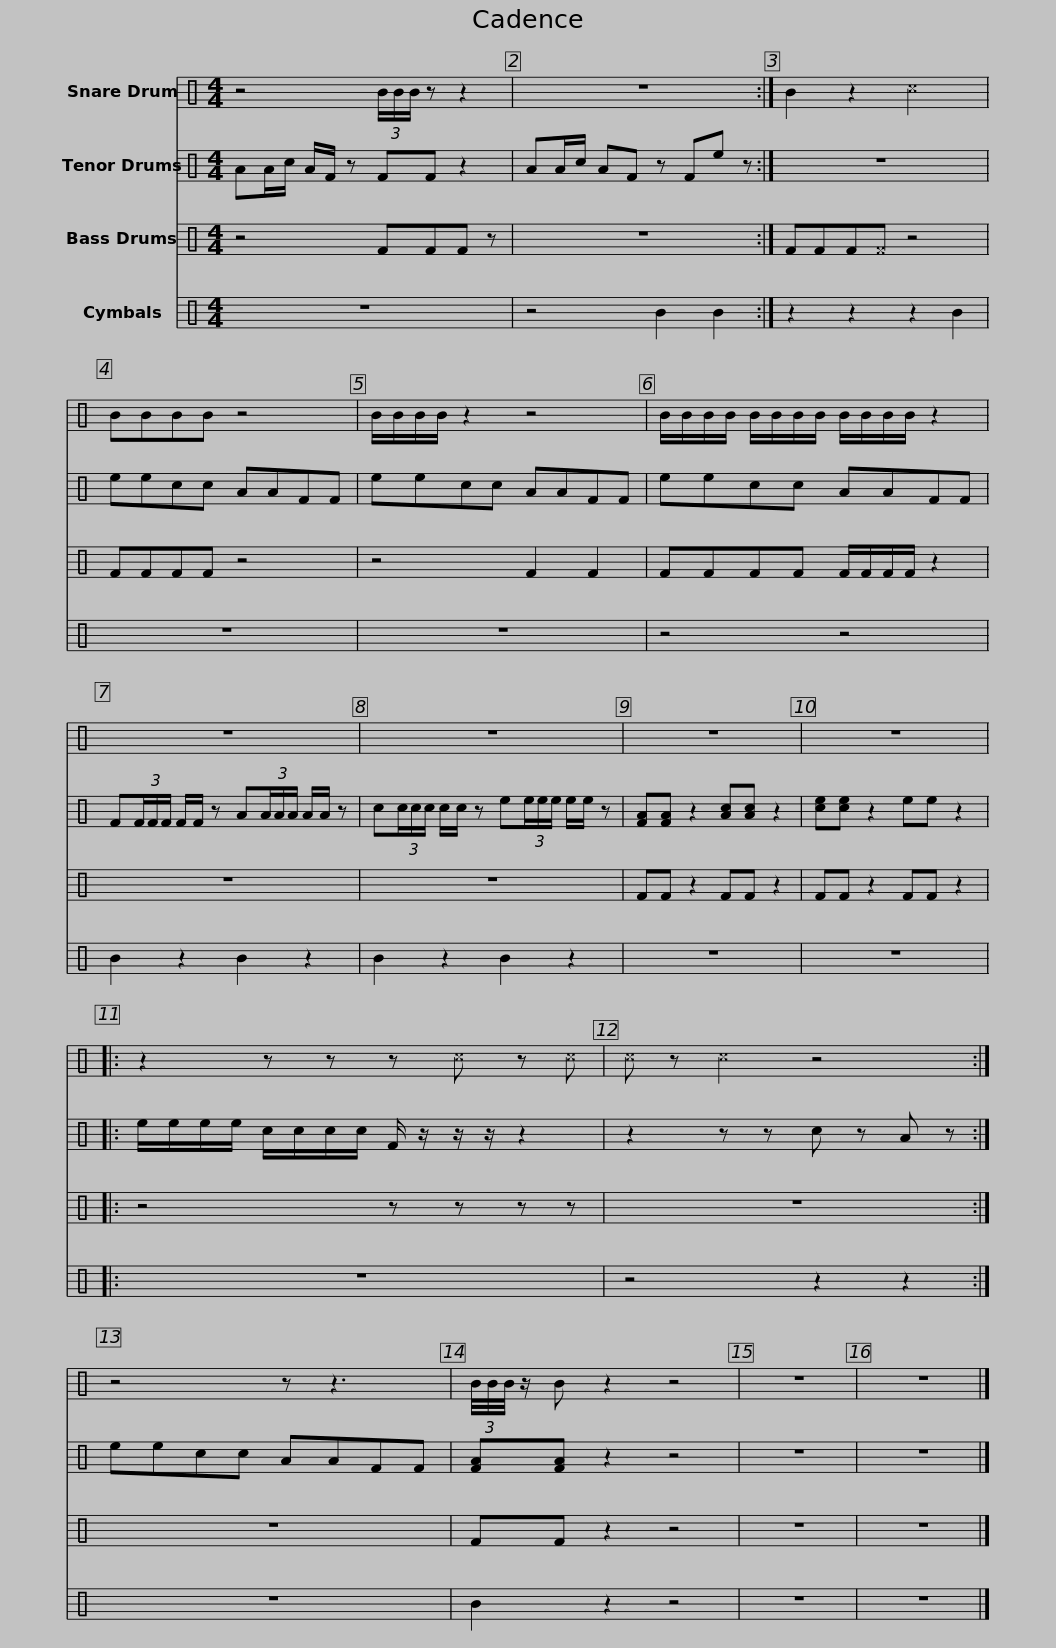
X:1
%%score 1 2 3 4
L:1/8
M:4/4
I:linebreak $
K:C
V:1 perc
K:none
V:2 perc
K:none
V:3 perc
K:none
V:4 perc
K:none
V:1
 z4 (3B/B/B/ z z2 | z8 :| B2 z2 ^c4 | BBBB z4 |$ B/B/B/B/ z2 z4 | %5
 B/B/B/B/ B/B/B/B/ B/B/B/B/ z2 | z8 |$ z8 | z8 | z8 |: %10
 z2 z z z ^c z ^c |$ ^c z ^c2 z4 :| z4 z z3 | (3B/4B/4B/4 z/ B z2 z4 | z8 | %15
 z8 |] %16
V:2
 AA/c/ A/F/ z FF z2 | AA/c/ AF z Fe z :| z8 | eecc AAFF |$ eecc AAFF | %5
 eecc AAFF | F(3F/F/F/ F/F/ z A(3A/A/A/ A/A/ z |$ c(3c/c/c/ c/c/ z e(3e/e/e/ e/e/ z | [FA][FA] z2 [Ac][Ac] z2 | [ce][ce] z2 ee z2 |: %10
 e/e/e/e/ c/c/c/c/ F/ z/ z/ z/ z2 |$ z2 z z c z A z :| eecc AAFF | [FA][FA] z2 z4 | z8 | %15
 z8 |] %16
V:3
 z4 FFF z | z8 :| FFF^F z4 | FFFF z4 |$ z4 F2 F2 | %5
 FFFF F/F/F/F/ z2 | z8 |$ z8 | FF z2 FF z2 | FF z2 FF z2 |: %10
 z4 z z z z |$ z8 :| z8 | FF z2 z4 | z8 | %15
 z8 |] %16
V:4
 z8 | z4 B2 B2 :| z2 z2 z2 B2 | z8 |$ z8 | %5
 z4 z4 | B2 z2 B2 z2 |$ B2 z2 B2 z2 | z8 | z8 |: %10
 z8 |$ z4 z2 z2 :| z8 | B2 z2 z4 | z8 | %15
 z8 |] %16
